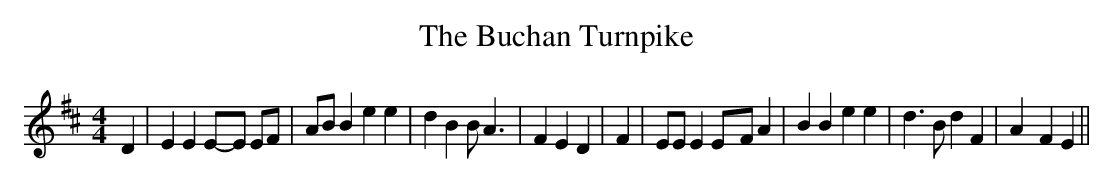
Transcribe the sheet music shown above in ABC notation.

X:1
T:The Buchan Turnpike
M:4/4
L:1/4
K:D
 D| E EE/2-E/2 E/2F/2| A/2B/2 B e e| d B B/2 A3/2| F E D| F| E/2E/2 EE/2-F/2 A|\
 B B e e| d3/2 B/2 d F| A- F E||
